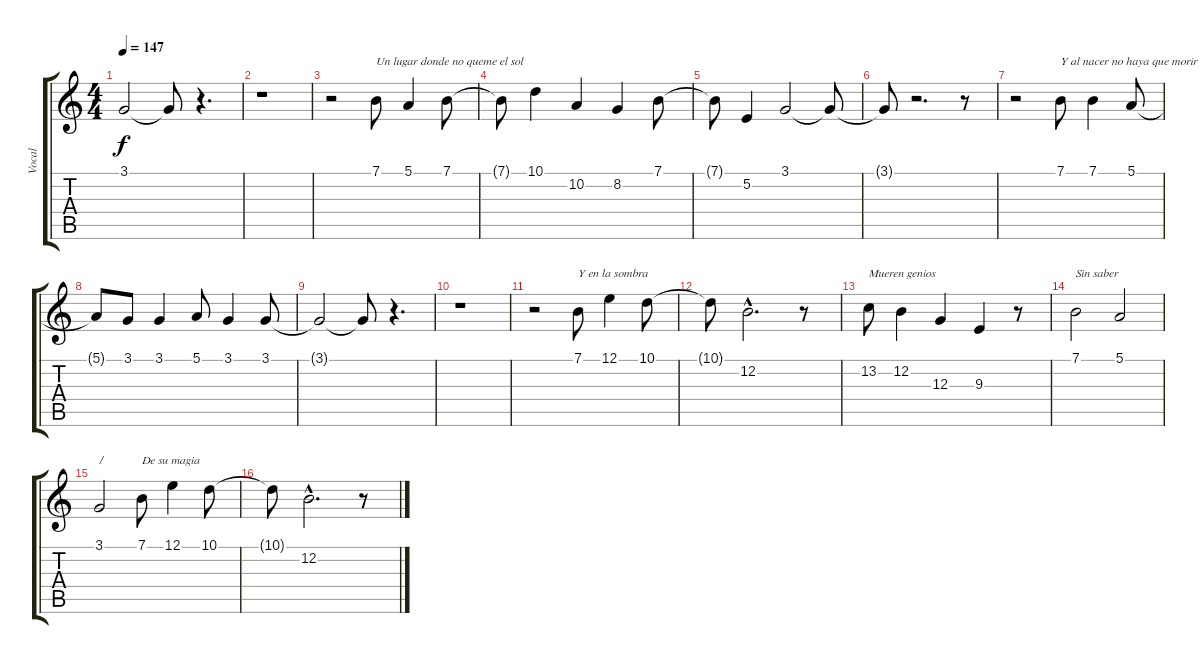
\track ("Vocal" "Vocal") {instrument synthvoice}
\staff {score tabs}
\tuning (E4 B3 G3 D3 A2 E2) {hide}
\ts (4 4)
\tempo 147
\clef g2
\ks c
3.1{t}.2{dy f} 3.1{t}.8 r.4{d} |
r.1 |
r.2 7.1.8{txt "Un lugar donde no queme el sol"} 5.1.4 7.1.8 |
7.1{t}.8 10.1.4 10.2.4 8.2.4 7.1.8 |
7.1{t}.8 5.2.4 3.1.2 3.1{t}.8 |
3.1{t}.8 r.2{d} r.8 |
r.2 7.1.8{txt "Y al nacer no haya que morir"} 7.1.4 5.1.8 |
5.1{t}.8 3.1.8 3.1.4 5.1.8 3.1.4 3.1.8 |
3.1{t}.2 3.1{t}.8 r.4{d} |
r.1 |
r.2 7.1.8{txt "Y en la sombra"} 12.1.4 10.1.8 |
10.1{t}.8 12.2{hac}.2{d} r.8 |
13.2.8{txt "Mueren genios"} 12.2.4 12.3.4 9.3.4 r.8 |
7.1.2{txt "Sin saber"} 5.1.2 |
3.1.2{txt "/"} 7.1.8{txt "De su magia"} 12.1.4 10.1.8 |
10.1{t}.8 12.2{hac}.2{d} r.8
